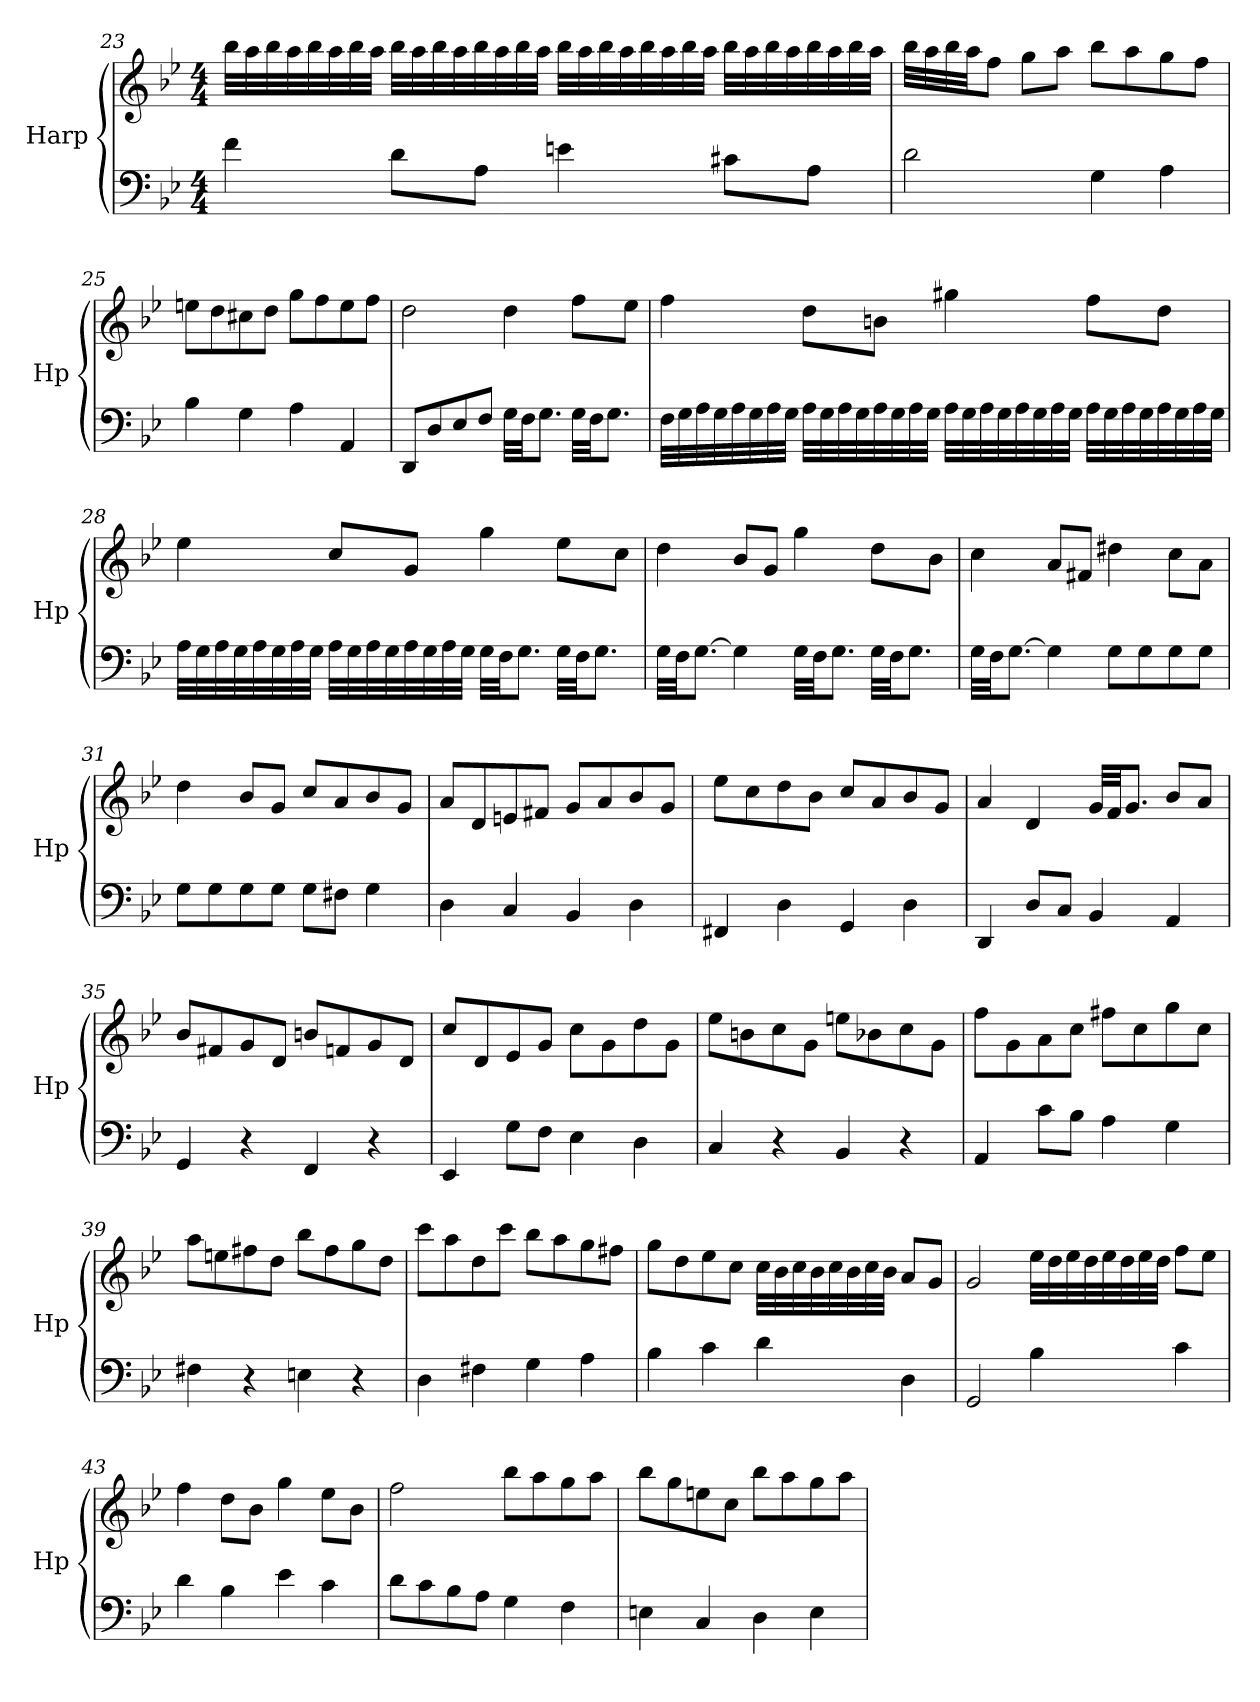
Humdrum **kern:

**kern	**kern
*part1	*part1
*staff2	*staff1
*I"Harp	*
*I'Hp	*
!!LO:LB:g=z
*clefF4	*clefG2
*k[b-e-]	*k[b-e-]
*M4/4	*M4/4
=23	=23
4f\	32bb-\LLL
.	32aa\
.	32bb-\
.	32aa\
.	32bb-\
.	32aa\
.	32bb-\
.	32aa\JJJ
8d\L	32bb-\LLL
.	32aa\
.	32bb-\
.	32aa\
8A\J	32bb-\
.	32aa\
.	32bb-\
.	32aa\JJJ
4en\	32bb-\LLL
.	32aa\
.	32bb-\
.	32aa\
.	32bb-\
.	32aa\
.	32bb-\
.	32aa\JJJ
8c#X\L	32bb-\LLL
.	32aa\
.	32bb-\
.	32aa\
8A\J	32bb-\
.	32aa\
.	32bb-\
.	32aa\JJJ
!!LO:LB:g=z
=24	=24
2d\	32bb-\LLL
.	32aa\
.	32bb-\
.	32aa\JJ
.	8ff\J
.	8gg\L
.	8aa\J
4G\	8bb-\L
.	8aa\
4A\	8gg\
.	8ff\J
=25	=25
4B-\	8een\L
.	8dd\
4G\	8cc#X\
.	8dd\J
4A\	8gg\L
.	8ff\
4AA/	8ee\
.	8ff\J
=26	=26
8DD/L	2dd\
8D/	.
8E-/	.
8F/J	.
32G\LLL	4dd\
32F\JJ	.
8.G\J	.
32G\LLL	8ff\L
32F\JJ	.
8.G\J	.
.	8ee-\J
!!LO:LB:g=z
=27	=27
32F\LLL	4ff\
32G\	.
32A\	.
32G\	.
32A\	.
32G\	.
32A\	.
32G\JJJ	.
32A\LLL	8dd\L
32G\	.
32A\	.
32G\	.
32A\	8bn\J
32G\	.
32A\	.
32G\JJJ	.
32A\LLL	4gg#X\
32G\	.
32A\	.
32G\	.
32A\	.
32G\	.
32A\	.
32G\JJJ	.
32A\LLL	8ff\L
32G\	.
32A\	.
32G\	.
32A\	8dd\J
32G\	.
32A\	.
32G\JJJ	.
!!LO:LB:g=z
=28	=28
32A\LLL	4ee-\
32G\	.
32A\	.
32G\	.
32A\	.
32G\	.
32A\	.
32G\JJJ	.
32A\LLL	8cc/L
32G\	.
32A\	.
32G\	.
32A\	8g/J
32G\	.
32A\	.
32G\JJJ	.
32G\LLL	4gg\
32F\JJ	.
8.G\J	.
32G\LLL	8ee-\L
32F\JJ	.
8.G\J	.
.	8cc\J
=29	=29
32G\LLL	4dd\
32F\JJ	.
[8.G\J	.
4G\]	8b-/L
.	8g/J
32G\LLL	4gg\
32F\JJ	.
8.G\J	.
32G\LLL	8dd\L
32F\JJ	.
8.G\J	.
.	8b-\J
!!LO:LB:g=z
=30	=30
32G\LLL	4cc\
32F\JJ	.
[8.G\J	.
4G\]	8a/L
.	8f#X/J
8G\L	4dd#X\
8G\	.
8G\	8cc\L
8G\J	8a\J
=31	=31
8G\L	4dd\
8G\	.
8G\	8b-/L
8G\J	8g/J
8G\L	8cc/L
8F#X\J	8a/
4G\	8b-/
.	8g/J
=32	=32
4D\	8a/L
.	8d/
4C/	8en/
.	8f#X/J
4BB-/	8g/L
.	8a/
4D\	8b-/
.	8g/J
=33	=33
4FF#X/	8ee-\L
.	8cc\
4D\	8dd\
.	8b-\J
4GG/	8cc/L
.	8a/
4D\	8b-/
.	8g/J
!!LO:PB:g=z
=34	=34
4DD/	4a/
8D/L	4d/
8C/J	.
4BB-/	32g/LLL
.	32f/JJ
.	8.g/J
4AA/	8b-/L
.	8a/J
=35	=35
4GG/	8b-/L
.	8f#X/
4r	8g/
.	8d/J
4FF/	8bn/L
.	8fn/
4r	8g/
.	8d/J
=36	=36
4EE-/	8cc/L
.	8d/
8G\L	8e-/
8F\J	8g/J
4E-\	8cc\L
.	8g\
4D\	8dd\
.	8g\J
=37	=37
4C/	8ee-\L
.	8bn\
4r	8cc\
.	8g\J
4BB-/	8een\L
.	8b-X\
4r	8cc\
.	8g\J
!!LO:LB:g=z
=38	=38
4AA/	8ff\L
.	8g\
8c\L	8a\
8B-\J	8cc\J
4A\	8ff#X\L
.	8cc\
4G\	8gg\
.	8cc\J
=39	=39
4F#X\	8aa\L
.	8een\
4r	8ff#X\
.	8dd\J
4En\	8bb-\L
.	8ff#\
4r	8gg\
.	8dd\J
=40	=40
4D\	8ccc\L
.	8aa\
4F#X\	8dd\
.	8ccc\J
4G\	8bb-\L
.	8aa\
4A\	8gg\
.	8ff#X\J
=41	=41
4B-\	8gg\L
.	8dd\
4c\	8ee-\
.	8cc\J
4d\	32cc\LLL
.	32b-\
.	32cc\
.	32b-\
.	32cc\
.	32b-\
.	32cc\
.	32b-\JJJ
4D\	8a/L
.	8g/J
!!LO:LB:g=z
=42	=42
2GG/	2g/
4B-\	32ee-\LLL
.	32dd\
.	32ee-\
.	32dd\
.	32ee-\
.	32dd\
.	32ee-\
.	32dd\JJJ
4c\	8ff\L
.	8ee-\J
=43	=43
4d\	4ff\
4B-\	8dd\L
.	8b-\J
4e-\	4gg\
4c\	8ee-\L
.	8b-\J
=44	=44
8d\L	2ff\
8c\	.
8B-\	.
8A\J	.
4G\	8bb-\L
.	8aa\
4F\	8gg\
.	8aa\J
=45	=45
4En\	8bb-\L
.	8gg\
4C/	8een\
.	8cc\J
4D\	8bb-\L
.	8aa\
4E\	8gg\
.	8aa\J
=	=
*-	*-
